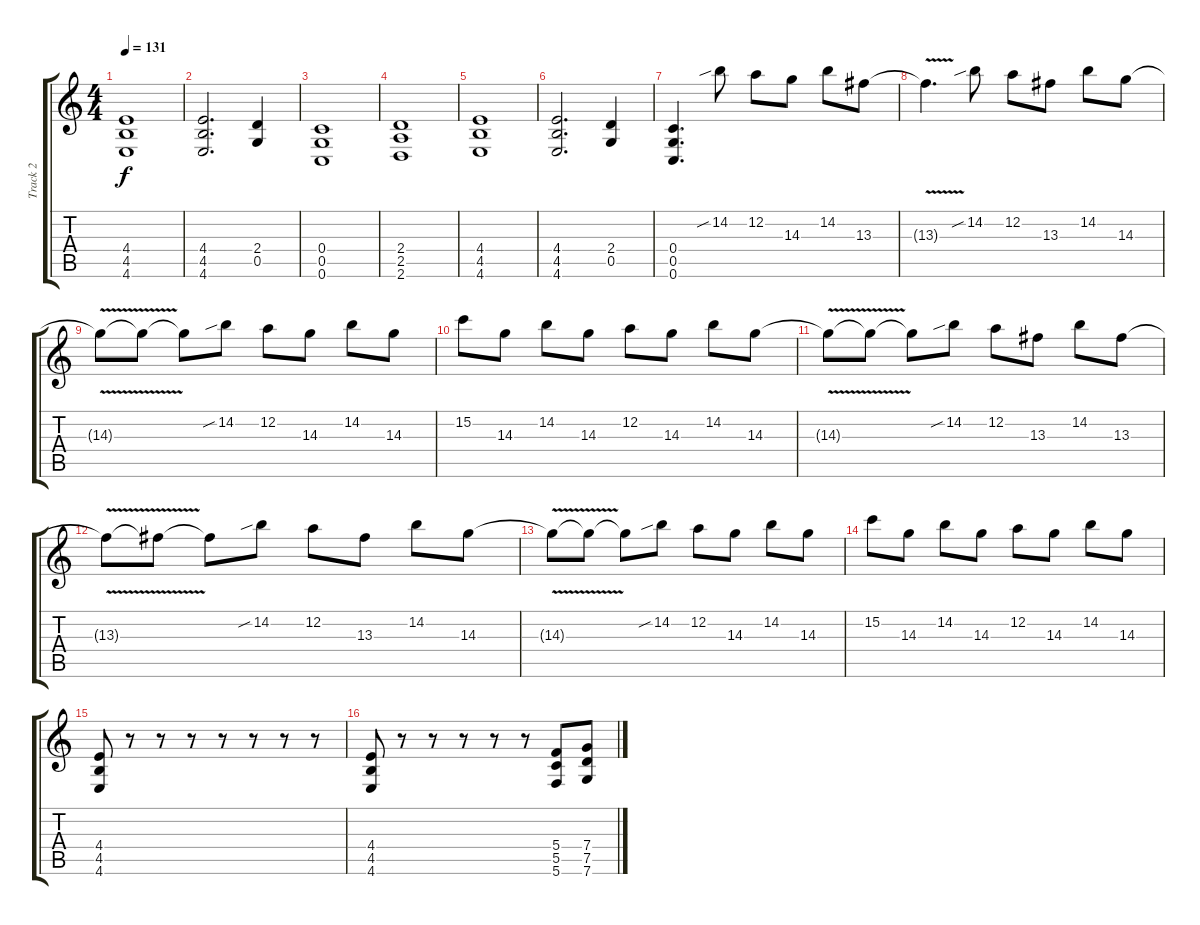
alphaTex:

\track ("Track 2" "Track 2") {instrument distortionguitar}
\staff {score tabs}
\tuning (D4 A3 F3 C3 G2 C2) {hide}
\ts (4 4)
\tempo 131
\clef g2
\ks c
(4.4 4.5 4.6).1{dy f} |
(4.4 4.5 4.6).2{d} (2.4 0.5).4 |
(0.4 0.5 0.6).1{instrument distortionguitar} |
(2.4 2.5 2.6).1 |
(4.4 4.5 4.6).1 |
(4.4 4.5 4.6).2{d} (2.4 0.5).4 |
(0.4 0.5 0.6).4{d} 14.2{sib}.8 12.2.8 14.3.8 14.2.8 13.3.8 |
13.3{v t}.4{d} 14.2{sib}.8 12.2.8 13.3.8 14.2.8 14.3.8 |
14.3{v t}.8 14.3{t}.8 14.3{t}.8 14.2{sib}.8 12.2.8 14.3.8 14.2.8 14.3.8 |
15.2.8 14.3.8 14.2.8 14.3.8 12.2.8 14.3.8 14.2.8 14.3.8 |
14.3{v t}.8 14.3{t}.8 14.3{t}.8 14.2{sib}.8 12.2.8 13.3.8 14.2.8 13.3.8 |
13.3{v t}.8 13.3{t}.8 13.3{t}.8 14.2{sib}.8 12.2.8 13.3.8 14.2.8 14.3.8 |
14.3{v t}.8 14.3{t}.8 14.3{t}.8 14.2{sib}.8 12.2.8 14.3.8 14.2.8 14.3.8 |
15.2.8 14.3.8 14.2.8 14.3.8 12.2.8 14.3.8 14.2.8 14.3.8 |
(4.4 4.5 4.6).8 r.8 r.8 r.8 r.8 r.8 r.8 r.8 |
(4.4 4.5 4.6).8 r.8 r.8 r.8 r.8 r.8 (5.4 5.5 5.6).8 (7.4 7.5 7.6).8
